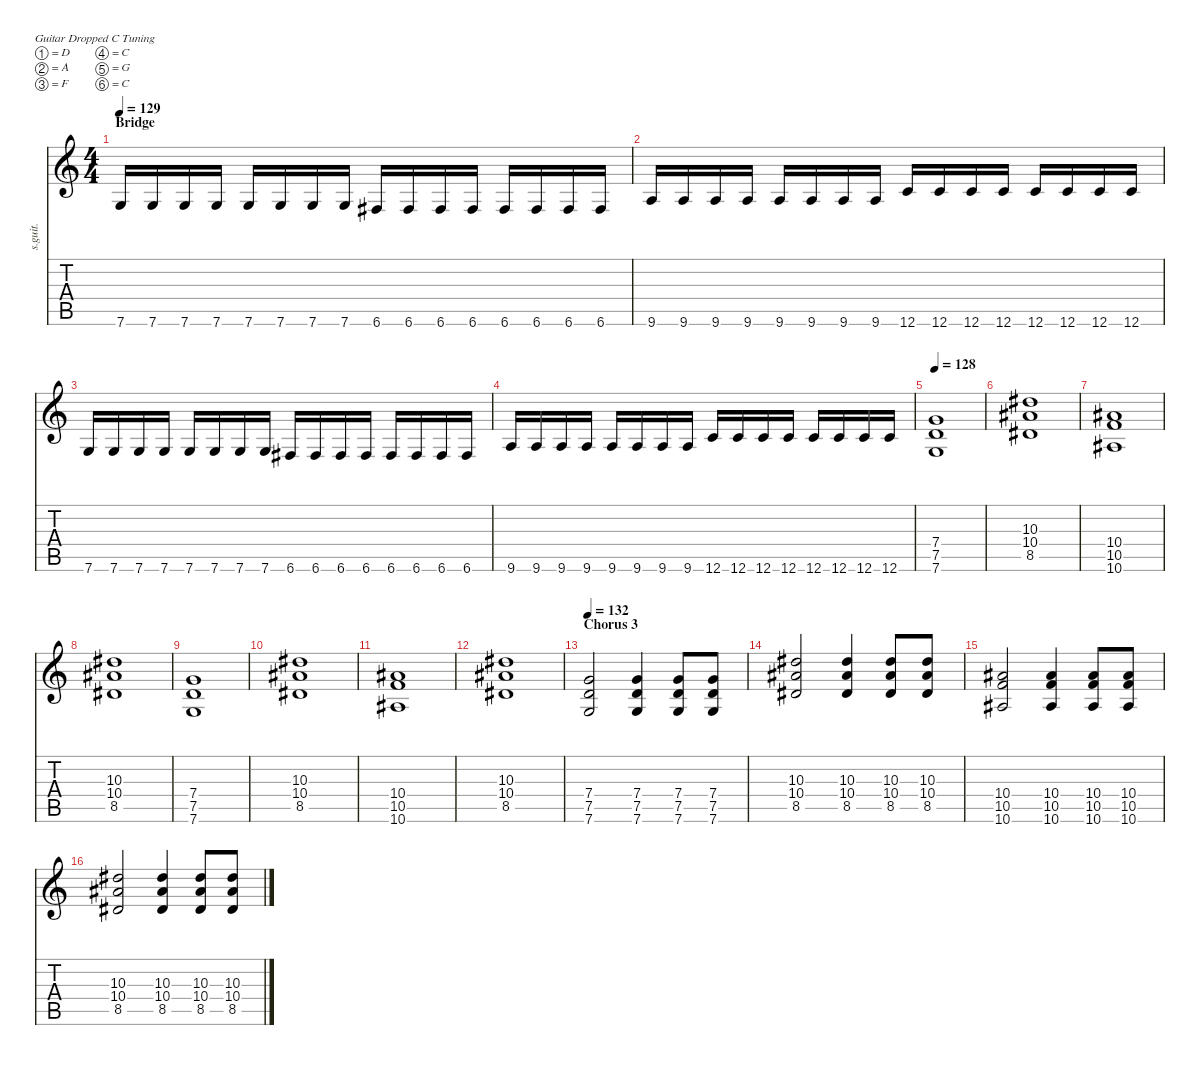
\defaultSystemsLayout 4
\hideDynamics
\bracketExtendMode nobrackets
\track ("Daron Malakian | Master" "s.guit.") {instrument distortionguitar}
\staff {score tabs}
\tuning (D4 A3 F3 C3 G2 C2)
\ts (4 4)
\section ("" "Bridge")
\tempo 129
\clef g2
\ks c
7.6.16{lyrics (0 "") lyrics (1 "") lyrics (2 "") lyrics (3 "") lyrics (4 "") dy f} 7.6.16{lyrics (0 "") lyrics (1 "") lyrics (2 "") lyrics (3 "") lyrics (4 "")} 7.6.16{lyrics (0 "") lyrics (1 "") lyrics (2 "") lyrics (3 "") lyrics (4 "")} 7.6.16{lyrics (0 "") lyrics (1 "") lyrics (2 "") lyrics (3 "") lyrics (4 "")} 7.6.16{lyrics (0 "") lyrics (1 "") lyrics (2 "") lyrics (3 "") lyrics (4 "")} 7.6.16{lyrics (0 "") lyrics (1 "") lyrics (2 "") lyrics (3 "") lyrics (4 "")} 7.6.16{lyrics (0 "") lyrics (1 "") lyrics (2 "") lyrics (3 "") lyrics (4 "")} 7.6.16{lyrics (0 "") lyrics (1 "") lyrics (2 "") lyrics (3 "") lyrics (4 "")} 6.6{acc #}.16{lyrics (0 "") lyrics (1 "") lyrics (2 "") lyrics (3 "") lyrics (4 "")} 6.6{acc #}.16{lyrics (0 "") lyrics (1 "") lyrics (2 "") lyrics (3 "") lyrics (4 "")} 6.6{acc #}.16{lyrics (0 "") lyrics (1 "") lyrics (2 "") lyrics (3 "") lyrics (4 "")} 6.6{acc #}.16{lyrics (0 "") lyrics (1 "") lyrics (2 "") lyrics (3 "") lyrics (4 "")} 6.6{acc #}.16{lyrics (0 "") lyrics (1 "") lyrics (2 "") lyrics (3 "") lyrics (4 "")} 6.6{acc #}.16{lyrics (0 "") lyrics (1 "") lyrics (2 "") lyrics (3 "") lyrics (4 "")} 6.6{acc #}.16{lyrics (0 "") lyrics (1 "") lyrics (2 "") lyrics (3 "") lyrics (4 "")} 6.6{acc #}.16{lyrics (0 "") lyrics (1 "") lyrics (2 "") lyrics (3 "") lyrics (4 "")} |
9.6.16{lyrics (0 "") lyrics (1 "") lyrics (2 "") lyrics (3 "") lyrics (4 "")} 9.6.16{lyrics (0 "") lyrics (1 "") lyrics (2 "") lyrics (3 "") lyrics (4 "")} 9.6.16{lyrics (0 "") lyrics (1 "") lyrics (2 "") lyrics (3 "") lyrics (4 "")} 9.6.16{lyrics (0 "") lyrics (1 "") lyrics (2 "") lyrics (3 "") lyrics (4 "")} 9.6.16{lyrics (0 "") lyrics (1 "") lyrics (2 "") lyrics (3 "") lyrics (4 "")} 9.6.16{lyrics (0 "") lyrics (1 "") lyrics (2 "") lyrics (3 "") lyrics (4 "")} 9.6.16{lyrics (0 "") lyrics (1 "") lyrics (2 "") lyrics (3 "") lyrics (4 "")} 9.6.16{lyrics (0 "") lyrics (1 "") lyrics (2 "") lyrics (3 "") lyrics (4 "")} 12.6.16{lyrics (0 "") lyrics (1 "") lyrics (2 "") lyrics (3 "") lyrics (4 "")} 12.6.16{lyrics (0 "") lyrics (1 "") lyrics (2 "") lyrics (3 "") lyrics (4 "")} 12.6.16{lyrics (0 "") lyrics (1 "") lyrics (2 "") lyrics (3 "") lyrics (4 "")} 12.6.16{lyrics (0 "") lyrics (1 "") lyrics (2 "") lyrics (3 "") lyrics (4 "")} 12.6.16{lyrics (0 "") lyrics (1 "") lyrics (2 "") lyrics (3 "") lyrics (4 "")} 12.6.16{lyrics (0 "") lyrics (1 "") lyrics (2 "") lyrics (3 "") lyrics (4 "")} 12.6.16{lyrics (0 "") lyrics (1 "") lyrics (2 "") lyrics (3 "") lyrics (4 "")} 12.6.16{lyrics (0 "") lyrics (1 "") lyrics (2 "") lyrics (3 "") lyrics (4 "")} |
7.6.16{lyrics (0 "") lyrics (1 "") lyrics (2 "") lyrics (3 "") lyrics (4 "")} 7.6.16{lyrics (0 "") lyrics (1 "") lyrics (2 "") lyrics (3 "") lyrics (4 "")} 7.6.16{lyrics (0 "") lyrics (1 "") lyrics (2 "") lyrics (3 "") lyrics (4 "")} 7.6.16{lyrics (0 "") lyrics (1 "") lyrics (2 "") lyrics (3 "") lyrics (4 "")} 7.6.16{lyrics (0 "") lyrics (1 "") lyrics (2 "") lyrics (3 "") lyrics (4 "")} 7.6.16{lyrics (0 "") lyrics (1 "") lyrics (2 "") lyrics (3 "") lyrics (4 "")} 7.6.16{lyrics (0 "") lyrics (1 "") lyrics (2 "") lyrics (3 "") lyrics (4 "")} 7.6.16{lyrics (0 "") lyrics (1 "") lyrics (2 "") lyrics (3 "") lyrics (4 "")} 6.6{acc #}.16{lyrics (0 "") lyrics (1 "") lyrics (2 "") lyrics (3 "") lyrics (4 "")} 6.6{acc #}.16{lyrics (0 "") lyrics (1 "") lyrics (2 "") lyrics (3 "") lyrics (4 "")} 6.6{acc #}.16{lyrics (0 "") lyrics (1 "") lyrics (2 "") lyrics (3 "") lyrics (4 "")} 6.6{acc #}.16{lyrics (0 "") lyrics (1 "") lyrics (2 "") lyrics (3 "") lyrics (4 "")} 6.6{acc #}.16{lyrics (0 "") lyrics (1 "") lyrics (2 "") lyrics (3 "") lyrics (4 "")} 6.6{acc #}.16{lyrics (0 "") lyrics (1 "") lyrics (2 "") lyrics (3 "") lyrics (4 "")} 6.6{acc #}.16{lyrics (0 "") lyrics (1 "") lyrics (2 "") lyrics (3 "") lyrics (4 "")} 6.6{acc #}.16{lyrics (0 "") lyrics (1 "") lyrics (2 "") lyrics (3 "") lyrics (4 "")} |
9.6.16{lyrics (0 "") lyrics (1 "") lyrics (2 "") lyrics (3 "") lyrics (4 "")} 9.6.16{lyrics (0 "") lyrics (1 "") lyrics (2 "") lyrics (3 "") lyrics (4 "")} 9.6.16{lyrics (0 "") lyrics (1 "") lyrics (2 "") lyrics (3 "") lyrics (4 "")} 9.6.16{lyrics (0 "") lyrics (1 "") lyrics (2 "") lyrics (3 "") lyrics (4 "")} 9.6.16{lyrics (0 "") lyrics (1 "") lyrics (2 "") lyrics (3 "") lyrics (4 "")} 9.6.16{lyrics (0 "") lyrics (1 "") lyrics (2 "") lyrics (3 "") lyrics (4 "")} 9.6.16{lyrics (0 "") lyrics (1 "") lyrics (2 "") lyrics (3 "") lyrics (4 "")} 9.6.16{lyrics (0 "") lyrics (1 "") lyrics (2 "") lyrics (3 "") lyrics (4 "")} 12.6.16{lyrics (0 "") lyrics (1 "") lyrics (2 "") lyrics (3 "") lyrics (4 "")} 12.6.16{lyrics (0 "") lyrics (1 "") lyrics (2 "") lyrics (3 "") lyrics (4 "")} 12.6.16{lyrics (0 "") lyrics (1 "") lyrics (2 "") lyrics (3 "") lyrics (4 "")} 12.6.16{lyrics (0 "") lyrics (1 "") lyrics (2 "") lyrics (3 "") lyrics (4 "")} 12.6.16{lyrics (0 "") lyrics (1 "") lyrics (2 "") lyrics (3 "") lyrics (4 "")} 12.6.16{lyrics (0 "") lyrics (1 "") lyrics (2 "") lyrics (3 "") lyrics (4 "")} 12.6.16{lyrics (0 "") lyrics (1 "") lyrics (2 "") lyrics (3 "") lyrics (4 "")} 12.6.16{lyrics (0 "") lyrics (1 "") lyrics (2 "") lyrics (3 "") lyrics (4 "")} |
\tempo 128
(7.4 7.5 7.6).1{lyrics (0 "") lyrics (1 "") lyrics (2 "") lyrics (3 "") lyrics (4 "")} |
(10.3{acc #} 10.4{acc #} 8.5{acc #}).1{lyrics (0 "") lyrics (1 "") lyrics (2 "") lyrics (3 "") lyrics (4 "")} |
(10.4{acc #} 10.5 10.6{acc #}).1{lyrics (0 "") lyrics (1 "") lyrics (2 "") lyrics (3 "") lyrics (4 "")} |
(10.3{acc #} 10.4{acc #} 8.5{acc #}).1{lyrics (0 "") lyrics (1 "") lyrics (2 "") lyrics (3 "") lyrics (4 "")} |
(7.4 7.5 7.6).1{lyrics (0 "") lyrics (1 "") lyrics (2 "") lyrics (3 "") lyrics (4 "")} |
(10.3{acc #} 10.4{acc #} 8.5{acc #}).1{lyrics (0 "") lyrics (1 "") lyrics (2 "") lyrics (3 "") lyrics (4 "")} |
(10.4{acc #} 10.5 10.6{acc #}).1{lyrics (0 "") lyrics (1 "") lyrics (2 "") lyrics (3 "") lyrics (4 "")} |
(10.3{acc #} 10.4{acc #} 8.5{acc #}).1{lyrics (0 "") lyrics (1 "") lyrics (2 "") lyrics (3 "") lyrics (4 "")} |
\section ("" "Chorus 3")
\tempo 132
(7.4 7.5 7.6).2{lyrics (0 "") lyrics (1 "") lyrics (2 "") lyrics (3 "") lyrics (4 "")} (7.4 7.5 7.6).4{lyrics (0 "") lyrics (1 "") lyrics (2 "") lyrics (3 "") lyrics (4 "")} (7.4 7.5 7.6).8{lyrics (0 "") lyrics (1 "") lyrics (2 "") lyrics (3 "") lyrics (4 "")} (7.4 7.5 7.6).8{lyrics (0 "") lyrics (1 "") lyrics (2 "") lyrics (3 "") lyrics (4 "")} |
(10.3{acc #} 10.4{acc #} 8.5{acc #}).2{lyrics (0 "") lyrics (1 "") lyrics (2 "") lyrics (3 "") lyrics (4 "")} (10.3{acc #} 10.4{acc #} 8.5{acc #}).4{lyrics (0 "") lyrics (1 "") lyrics (2 "") lyrics (3 "") lyrics (4 "")} (10.3{acc #} 10.4{acc #} 8.5{acc #}).8{lyrics (0 "") lyrics (1 "") lyrics (2 "") lyrics (3 "") lyrics (4 "")} (10.3{acc #} 10.4{acc #} 8.5{acc #}).8{lyrics (0 "") lyrics (1 "") lyrics (2 "") lyrics (3 "") lyrics (4 "")} |
(10.4{acc #} 10.5 10.6{acc #}).2{lyrics (0 "") lyrics (1 "") lyrics (2 "") lyrics (3 "") lyrics (4 "")} (10.4{acc #} 10.5 10.6{acc #}).4{lyrics (0 "") lyrics (1 "") lyrics (2 "") lyrics (3 "") lyrics (4 "")} (10.4{acc #} 10.5 10.6{acc #}).8{lyrics (0 "") lyrics (1 "") lyrics (2 "") lyrics (3 "") lyrics (4 "")} (10.4{acc #} 10.5 10.6{acc #}).8{lyrics (0 "") lyrics (1 "") lyrics (2 "") lyrics (3 "") lyrics (4 "")} |
(10.3{acc #} 10.4{acc #} 8.5{acc #}).2{lyrics (0 "") lyrics (1 "") lyrics (2 "") lyrics (3 "") lyrics (4 "")} (10.3{acc #} 10.4{acc #} 8.5{acc #}).4{lyrics (0 "") lyrics (1 "") lyrics (2 "") lyrics (3 "") lyrics (4 "")} (10.3{acc #} 10.4{acc #} 8.5{acc #}).8{lyrics (0 "") lyrics (1 "") lyrics (2 "") lyrics (3 "") lyrics (4 "")} (10.3{acc #} 10.4{acc #} 8.5{acc #}).8{lyrics (0 "") lyrics (1 "") lyrics (2 "") lyrics (3 "") lyrics (4 "")}
